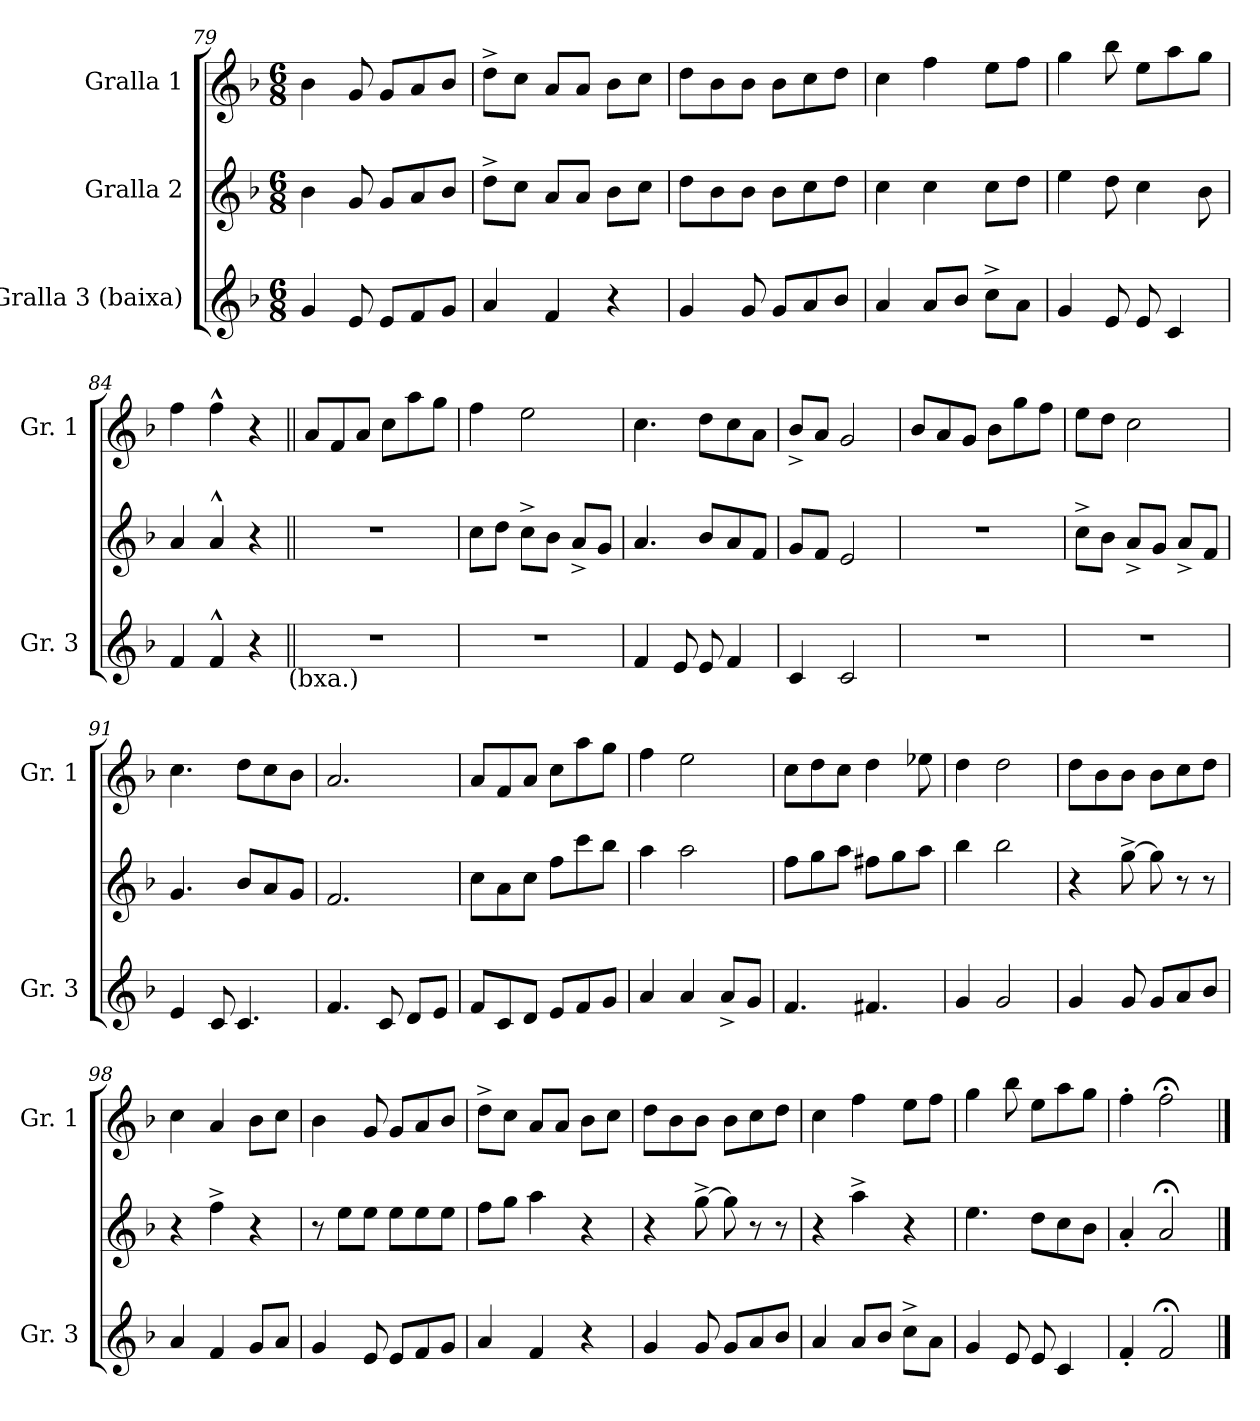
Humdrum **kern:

**kern	**kern	**kern
*part3	*part2	*part1
*staff3	*staff2	*staff1
*I"Gralla 3 (baixa)	*I"Gralla 2	*I"Gralla 1
*I'Gr. 3	*	*I'Gr. 1
*clefG2	*clefG2	*clefG2
*k[b-]	*k[b-]	*k[b-]
*F:	*F:	*F:
*M6/8	*M6/8	*M6/8
=79	=79	=79
4g/	4b-\	4b-\
8e/	8g/	8g/
8e/L	8g/L	8g/L
8f/	8a/	8a/
8g/J	8b-/J	8b-/J
=80	=80	=80
4a/	8dd^\L	8dd^\L
.	8cc\J	8cc\J
4f/	8a/L	8a/L
.	8a/J	8a/J
4r	8b-\L	8b-\L
.	8cc\J	8cc\J
=81	=81	=81
4g/	8dd\L	8dd\L
.	8b-\	8b-\
8g/	8b-\J	8b-\J
8g/L	8b-\L	8b-\L
8a/	8cc\	8cc\
8b-/J	8dd\J	8dd\J
=82	=82	=82
4a/	4cc\	4cc\
8a/L	4cc\	4ff\
8b-/J	.	.
8cc^\L	8cc\L	8ee\L
8a\J	8dd\J	8ff\J
=83	=83	=83
4g/	4ee\	4gg\
8e/	8dd\	8bb-\
8e/	4cc\	8ee\L
4c/	.	8aa\
.	8b-\	8gg\J
!!LO:LB:g=z
=84	=84	=84
4f/	4a/	4ff\
4f^^/	4a^^/	4ff^^\
4r	4r	4r
!LO:TX:b:t=(bxa.)	!	!
=85||	=85||	=85||
2.r	2.r	8a/L
.	.	8f/
.	.	8a/J
.	.	8cc\L
.	.	8aa\
.	.	8gg\J
=86	=86	=86
2.r	8cc\L	4ff\
.	8dd\J	.
.	8cc^\L	2ee\
.	8b-\J	.
.	8a^/L	.
.	8g/J	.
=87	=87	=87
4f/	4.a/	4.cc\
8e/	.	.
8e/	8b-/L	8dd\L
4f/	8a/	8cc\
.	8f/J	8a\J
=88	=88	=88
4c/	8g/L	8b-^/L
.	8f/J	8a/J
2c/	2e/	2g/
=89	=89	=89
2.r	2.r	8b-/L
.	.	8a/
.	.	8g/J
.	.	8b-\L
.	.	8gg\
.	.	8ff\J
=90	=90	=90
2.r	8cc^\L	8ee\L
.	8b-\J	8dd\J
.	8a^/L	2cc\
.	8g/J	.
.	8a^/L	.
.	8f/J	.
!!LO:LB:g=z
=91	=91	=91
4e/	4.g/	4.cc\
8c/	.	.
4.c/	8b-/L	8dd\L
.	8a/	8cc\
.	8g/J	8b-\J
=92	=92	=92
4.f/	2.f/	2.a/
8c/	.	.
8d/L	.	.
8e/J	.	.
=93	=93	=93
8f/L	8cc\L	8a/L
8c/	8a\	8f/
8d/J	8cc\J	8a/J
8e/L	8ff\L	8cc\L
8f/	8ccc\	8aa\
8g/J	8bb-\J	8gg\J
=94	=94	=94
4a/	4aa\	4ff\
4a/	2aa\	2ee\
8a^/L	.	.
8g/J	.	.
=95	=95	=95
4.f/	8ff\L	8cc\L
.	8gg\	8dd\
.	8aa\J	8cc\J
4.f#X/	8ff#X\L	4dd\
.	8gg\	.
.	8aa\J	8ee-X\
=96	=96	=96
4g/	4bb-\	4dd\
2g/	2bb-\	2dd\
=97	=97	=97
4g/	4r	8dd\L
.	.	8b-\
8g/	[8gg^\	8b-\J
8g/L	8gg\]	8b-\L
8a/	8r	8cc\
8b-/J	8r	8dd\J
!!LO:LB:g=z
=98	=98	=98
4a/	4r	4cc\
4f/	4ff^\	4a/
8g/L	4r	8b-\L
8a/J	.	8cc\J
=99	=99	=99
4g/	8r	4b-\
.	8ee\L	.
8e/	8ee\J	8g/
8e/L	8ee\L	8g/L
8f/	8ee\	8a/
8g/J	8ee\J	8b-/J
=100	=100	=100
4a/	8ff\L	8dd^\L
.	8gg\J	8cc\J
4f/	4aa\	8a/L
.	.	8a/J
4r	4r	8b-\L
.	.	8cc\J
=101	=101	=101
4g/	4r	8dd\L
.	.	8b-\
8g/	[8gg^\	8b-\J
8g/L	8gg\]	8b-\L
8a/	8r	8cc\
8b-/J	8r	8dd\J
=102	=102	=102
4a/	4r	4cc\
8a/L	4aa^\	4ff\
8b-/J	.	.
8cc^\L	4r	8ee\L
8a\J	.	8ff\J
=103	=103	=103
4g/	4.ee\	4gg\
8e/	.	8bb-\
8e/	8dd\L	8ee\L
4c/	8cc\	8aa\
.	8b-\J	8gg\J
=104	=104	=104
4f'/	4a'/	4ff'\
2f;</	2a;</	2ff;<\
==	==	==
*-	*-	*-
